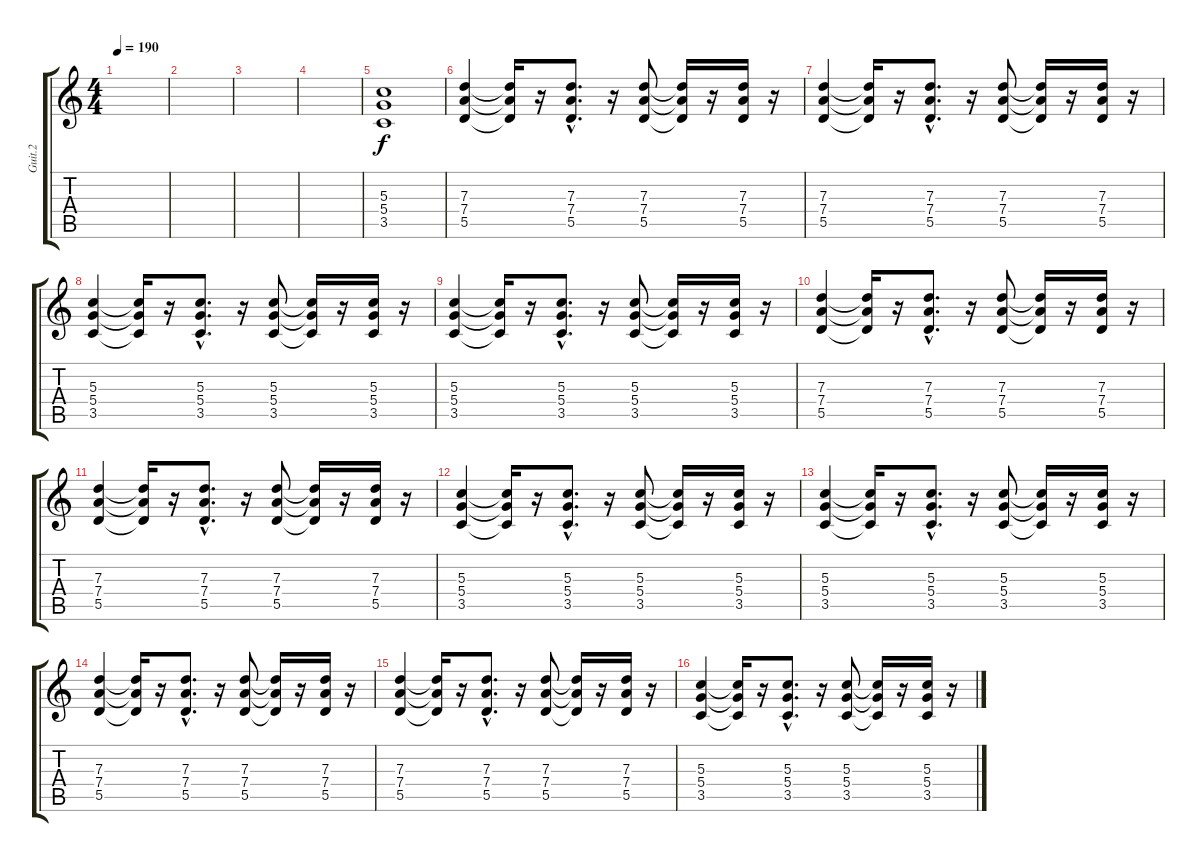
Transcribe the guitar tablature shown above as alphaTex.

\track ("Guit.2" "Guit.2") {instrument overdrivenguitar}
\staff {score tabs}
\tuning (E4 B3 G3 D3 A2 E2) {hide}
\ts (4 4)
\tempo 190
\clef g2
\ks c
|
|
|
|
(5.3 5.4 3.5).1 |
(7.3 7.4 5.5).4 (7.3{t} 7.4{t} 5.5{t}).16 r.16 (7.3{hac} 7.4{hac} 5.5{hac}).8{d} r.16 (7.3 7.4 5.5).8 (7.3{t} 7.4{t} 5.5{t}).16 r.16 (7.3 7.4 5.5).16 r.16 |
(7.3 7.4 5.5).4 (7.3{t} 7.4{t} 5.5{t}).16 r.16 (7.3{hac} 7.4{hac} 5.5{hac}).8{d} r.16 (7.3 7.4 5.5).8 (7.3{t} 7.4{t} 5.5{t}).16 r.16 (7.3 7.4 5.5).16 r.16 |
(5.3 5.4 3.5).4 (5.3{t} 5.4{t} 3.5{t}).16 r.16 (5.3 5.4{hac} 3.5{hac}).8{d} r.16 (5.3 5.4 3.5).8 (5.3{t} 5.4{t} 3.5{t}).16 r.16 (5.3 5.4 3.5).16 r.16 |
(5.3 5.4 3.5).4 (5.3{t} 5.4{t} 3.5{t}).16 r.16 (5.3 5.4{hac} 3.5{hac}).8{d} r.16 (5.3 5.4 3.5).8 (5.3{t} 5.4{t} 3.5{t}).16 r.16 (5.3 5.4 3.5).16 r.16 |
(7.3 7.4 5.5).4 (7.3{t} 7.4{t} 5.5{t}).16 r.16 (7.3{hac} 7.4{hac} 5.5{hac}).8{d} r.16 (7.3 7.4 5.5).8 (7.3{t} 7.4{t} 5.5{t}).16 r.16 (7.3 7.4 5.5).16 r.16 |
(7.3 7.4 5.5).4 (7.3{t} 7.4{t} 5.5{t}).16 r.16 (7.3{hac} 7.4{hac} 5.5{hac}).8{d} r.16 (7.3 7.4 5.5).8 (7.3{t} 7.4{t} 5.5{t}).16 r.16 (7.3 7.4 5.5).16 r.16 |
(5.3 5.4 3.5).4 (5.3{t} 5.4{t} 3.5{t}).16 r.16 (5.3 5.4{hac} 3.5{hac}).8{d} r.16 (5.3 5.4 3.5).8 (5.3{t} 5.4{t} 3.5{t}).16 r.16 (5.3 5.4 3.5).16 r.16 |
(5.3 5.4 3.5).4 (5.3{t} 5.4{t} 3.5{t}).16 r.16 (5.3 5.4{hac} 3.5{hac}).8{d} r.16 (5.3 5.4 3.5).8 (5.3{t} 5.4{t} 3.5{t}).16 r.16 (5.3 5.4 3.5).16 r.16 |
(7.3 7.4 5.5).4 (7.3{t} 7.4{t} 5.5{t}).16 r.16 (7.3{hac} 7.4{hac} 5.5{hac}).8{d} r.16 (7.3 7.4 5.5).8 (7.3{t} 7.4{t} 5.5{t}).16 r.16 (7.3 7.4 5.5).16 r.16 |
(7.3 7.4 5.5).4 (7.3{t} 7.4{t} 5.5{t}).16 r.16 (7.3{hac} 7.4{hac} 5.5{hac}).8{d} r.16 (7.3 7.4 5.5).8 (7.3{t} 7.4{t} 5.5{t}).16 r.16 (7.3 7.4 5.5).16 r.16 |
(5.3 5.4 3.5).4 (5.3{t} 5.4{t} 3.5{t}).16 r.16 (5.3 5.4{hac} 3.5{hac}).8{d} r.16 (5.3 5.4 3.5).8 (5.3{t} 5.4{t} 3.5{t}).16 r.16 (5.3 5.4 3.5).16 r.16
